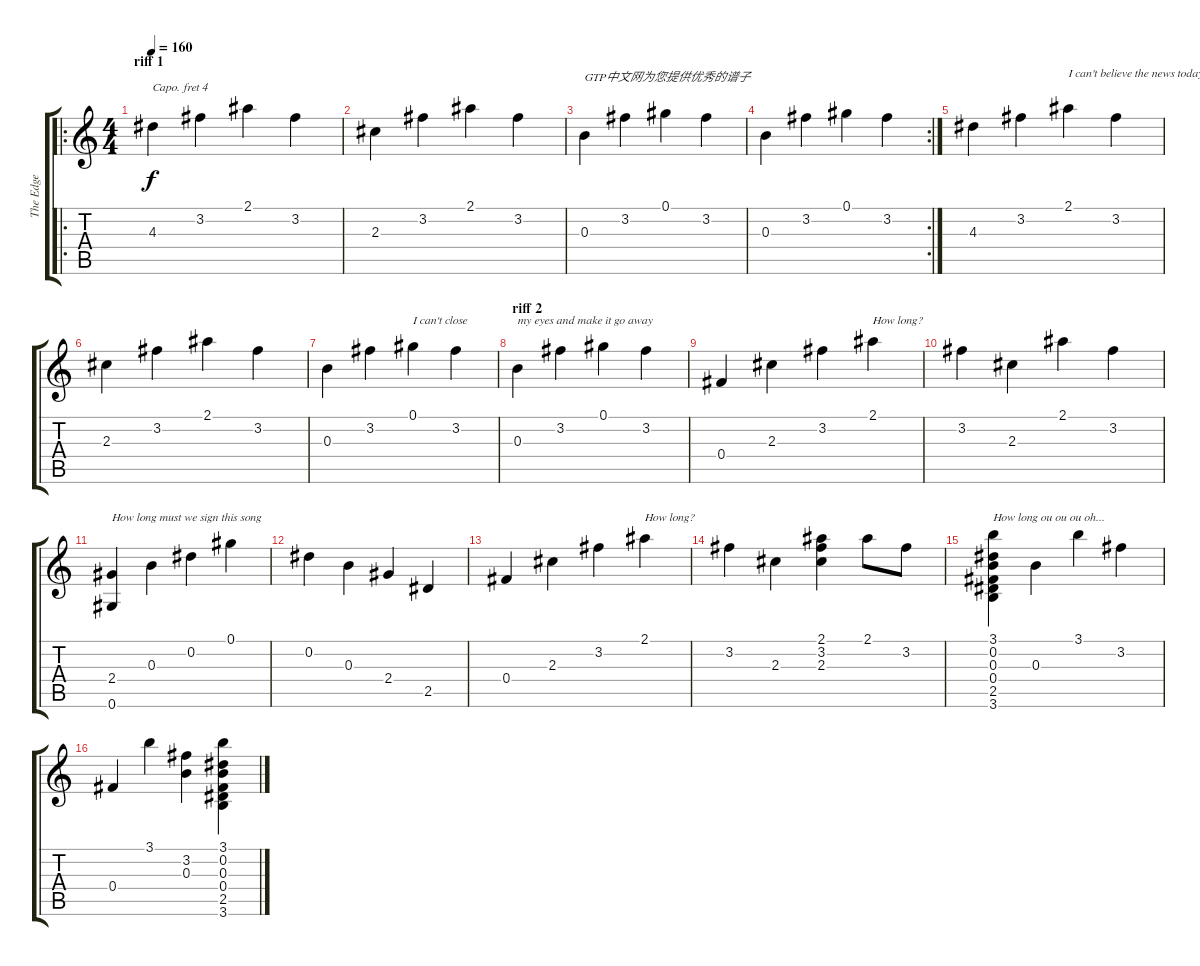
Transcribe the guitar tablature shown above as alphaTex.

\track ("The Edge" "The Edge") {instrument acousticguitarnylon}
\staff {score tabs}
\capo 4
\tuning (E4 B3 G3 D3 A2 E2) {hide}
\ro
\ts (4 4)
\section ("" "riff 1")
\tempo 160
\clef g2
\ks c
4.3.4{dy f instrument acousticguitarnylon} 3.2.4 2.1.4 3.2.4 |
2.3.4 3.2.4 2.1.4 3.2.4 |
0.3.4{txt "GTP中文网为您提供优秀的谱子"} 3.2.4 0.1.4 3.2.4 |
\rc 2
0.3.4 3.2.4 0.1.4 3.2.4 |
4.3.4 3.2.4 2.1.4{txt "I can't believe the news today"} 3.2.4 |
2.3.4 3.2.4 2.1.4 3.2.4 |
0.3.4 3.2.4 0.1.4{txt "I can't close"} 3.2.4 |
\section ("" "riff 2")
0.3.4{txt "my eyes and make it go away"} 3.2.4 0.1.4 3.2.4 |
0.4.4 2.3.4 3.2.4 2.1.4{txt "How long?"} |
3.2.4 2.3.4 2.1.4 3.2.4 |
(2.4 0.6).4{txt "How long must we sign this song"} 0.3.4 0.2.4 0.1.4 |
0.2.4 0.3.4 2.4.4 2.5.4 |
0.4.4 2.3.4 3.2.4 2.1.4{txt "How long?"} |
3.2.4 2.3.4 (2.1 3.2 2.3).4 2.1.8 3.2.8 |
(3.1 0.2 0.3 0.4 2.5 3.6).4{txt "How long ou ou ou oh..."} 0.3.4 3.1.4 3.2.4 |
0.4.4 3.1.4 (3.2 0.3).4 (3.1 0.2 0.3 0.4 2.5 3.6).4
